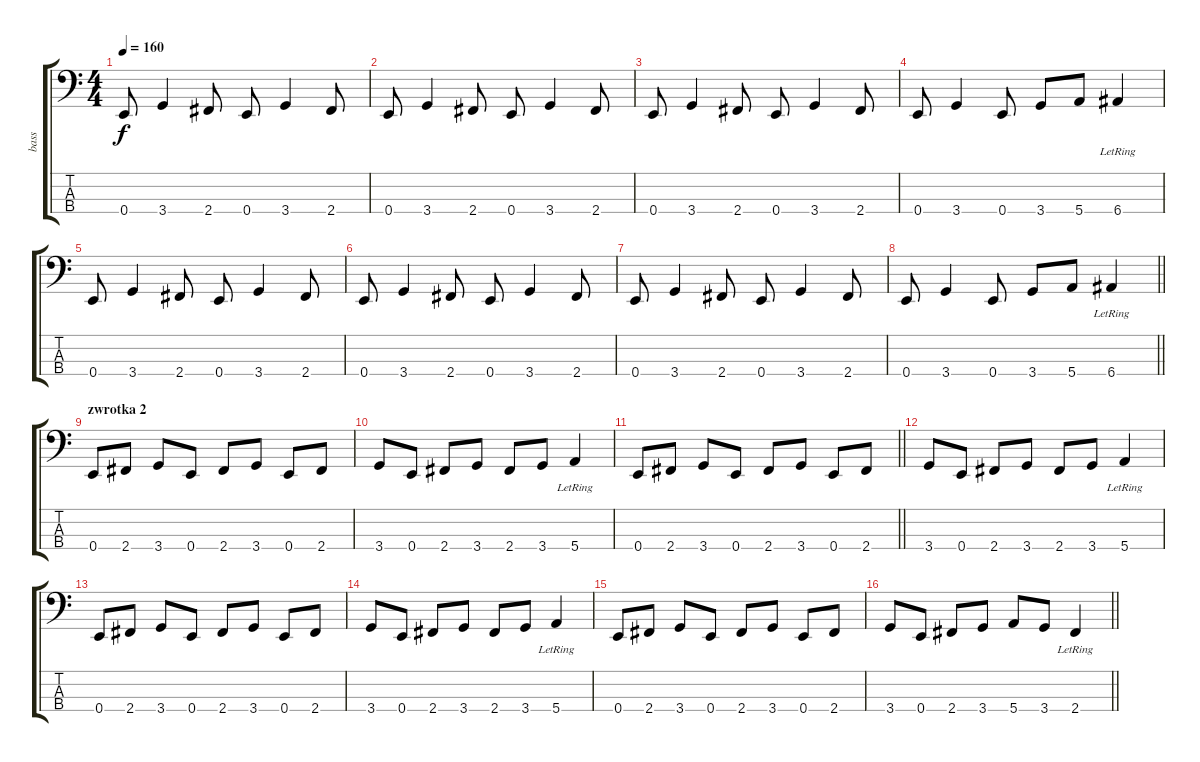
\track ("bass" "bass") {instrument electricbassfinger}
\staff {score tabs}
\tuning (G2 D2 A1 E1) {hide}
\ts (4 4)
\tempo 160
\clef f4
\ks c
0.4.8{dy f} 3.4.4 2.4.8 0.4.8 3.4.4 2.4.8 |
0.4.8 3.4.4 2.4.8 0.4.8 3.4.4 2.4.8 |
0.4.8 3.4.4 2.4.8 0.4.8 3.4.4 2.4.8 |
0.4.8 3.4.4 0.4.8 3.4.8 5.4.8 6.4{lr}.4 |
0.4.8 3.4.4 2.4.8 0.4.8 3.4.4 2.4.8 |
0.4.8 3.4.4 2.4.8 0.4.8 3.4.4 2.4.8 |
0.4.8 3.4.4 2.4.8 0.4.8 3.4.4 2.4.8 |
\barLineRight lightlight
0.4.8 3.4.4 0.4.8 3.4.8 5.4.8 6.4{lr}.4 |
\section ("" "zwrotka 2")
0.4.8 2.4.8 3.4.8 0.4.8 2.4.8 3.4.8 0.4.8 2.4.8 |
3.4.8 0.4.8 2.4.8 3.4.8 2.4.8 3.4.8 5.4{lr}.4 |
\barLineRight lightlight
0.4.8 2.4.8 3.4.8 0.4.8 2.4.8 3.4.8 0.4.8 2.4.8 |
\section ("" "")
3.4.8 0.4.8 2.4.8 3.4.8 2.4.8 3.4.8 5.4{lr}.4 |
0.4.8 2.4.8 3.4.8 0.4.8 2.4.8 3.4.8 0.4.8 2.4.8 |
3.4.8 0.4.8 2.4.8 3.4.8 2.4.8 3.4.8 5.4{lr}.4 |
0.4.8 2.4.8 3.4.8 0.4.8 2.4.8 3.4.8 0.4.8 2.4.8 |
\barLineRight lightlight
3.4.8 0.4.8 2.4.8 3.4.8 5.4.8 3.4.8 2.4{lr}.4
